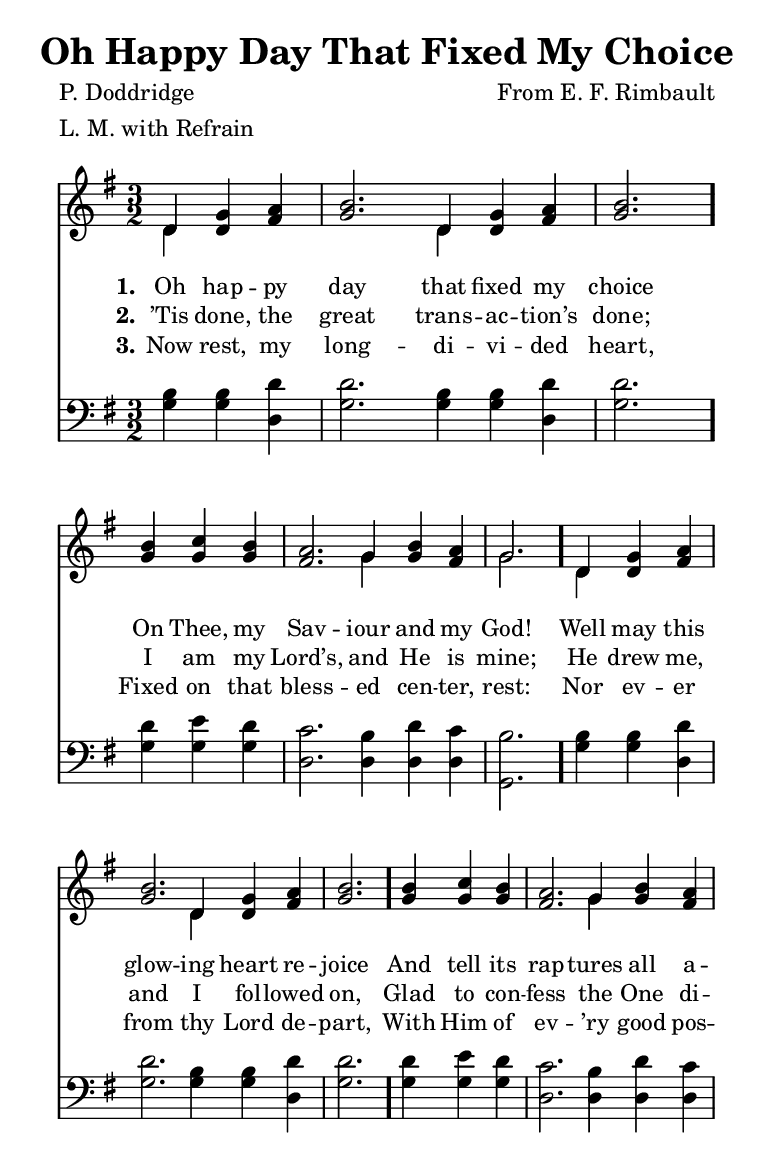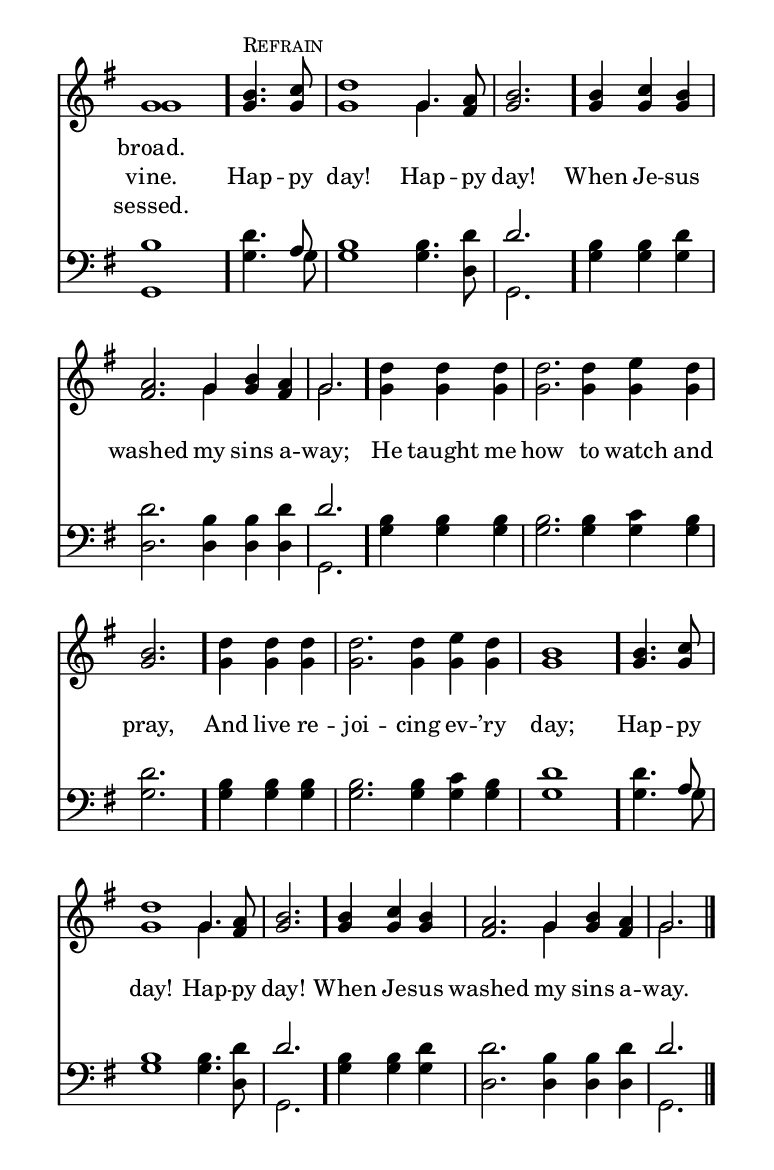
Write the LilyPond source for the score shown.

\include "common/global.ily"
\paper {
  \include "common/paper.ily"
}

\header{
  %gospel
  hymnnumber = "248"
  title = "Oh Happy Day That Fixed My Choice"
  tunename = ""
  meter = "L. M. with Refrain"
  poet = "P. Doddridge"
  composer = "From E. F. Rimbault"
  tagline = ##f
}

global = {
  \include "common/overrides.ily"
  \override Staff.TimeSignature.style = #'numbered
  \time 3/2
  \override Score.MetronomeMark.transparent = ##t % hide all fermata changes too
  \tempo 2=80
  \key g \major
  \partial 2.
  \autoBeamOff
}

patternA = { c4 c c | c2. }
patternB = { c4 c c | c2. c4 c c | c1 }
patternC = { c4. c8 | c1 c4. c8 | c2. }

notesSoprano = {
\global
\relative c' {

  \changePitch \patternA { d g a | b d, g a | b }
  \changePitch \patternA { b c b | a g b a | g } \eogbreak
  \changePitch \patternA { d g a | b d, g a | b }
  \changePitch \patternB { b c b | a g b a | g } \eogbreak

  << s^\markup { \small \caps "Refrain" }
  \changePitch \patternC { b c | d g, a | b } >>
  \changePitch \patternA { b c b | a g b a | g } \eogbreak
  \changePitch \patternA { d' d d | d d e d | b }
  \changePitch \patternB { d d d | d d e d | b } \eogbreak
  \changePitch \patternC { b c | d g, a | b }
  \changePitch \patternA { b c b | a g b a | g } \eogbreak

  \bar "|."

}
}

notesAlto = {
\global
\relative e' {

  \changePitch \patternA { d d fis | g d d fis | g }
  \changePitch \patternA { g g g | fis g g fis | g }
  \changePitch \patternA { d d fis | g d d fis | g }
  \changePitch \patternB { g g g | fis g g fis | g }

  \changePitch \patternC { g g | g g fis | g }
  \changePitch \patternA { g g g | fis g g fis | g }
  \changePitch \patternA { g g g | g g g g | g }
  \changePitch \patternB { g g g | g g g g | g }
  \changePitch \patternC { g g | g g fis | g }
  \changePitch \patternA { g g g | fis g g fis | g }

}
}

notesTenor = {
\global
\relative a {

  \changePitch \patternA { b b d | d b b d | d }
  \changePitch \patternA { d e d | c b d c | b }
  \changePitch \patternA { b b d | d b b d | d }
  \changePitch \patternB { d e d | c b d c | b }

  \changePitch \patternC { d a | b b d | d }
  \changePitch \patternA { b b d | d b b d | d }
  \changePitch \patternA { b b b | b b c b | d }
  \changePitch \patternB { b b b | b b c b | d }
  \changePitch \patternC { d a | b b d | d }
  \changePitch \patternA { b b d | d b b d | d }

}
}

notesBass = {
\global
\relative f {

  \changePitch \patternA { g g d | g g g d | g }
  \changePitch \patternA { g g g | d d d d | g, }
  \changePitch \patternA { g' g d | g g g d | g }
  \changePitch \patternB { g g g | d d d d | g, }

  \changePitch \patternC { g' g | g g d | g, }
  \changePitch \patternA { g' g g | d d d d | g, }
  \changePitch \patternA { g' g g | g g g g | g }
  \changePitch \patternB { g g g | g g g g | g }
  \changePitch \patternC { g g | g g d | g, }
  \changePitch \patternA { g' g g | d d d d | g, }

}
}

Refrain = \lyricmode {

Hap -- py day! Hap -- py day! \bar "."
When Je -- sus washed my sins a -- way; \bar "."
He taught me how to watch and pray, \bar "."
And live re -- joi -- cing ev -- ’ry day; \bar "."
Hap -- py day! Hap -- py day! \bar "."
When Je -- sus washed my sins a -- way. \bar "."

}

wordsA = \lyricmode {
\set stanza = "1."

Oh hap -- py day that fixed my choice \bar "."
On Thee, my Sav -- iour and my God! \bar "."
Well may this glow -- ing heart re -- joice \bar "."
And tell its rap -- tures all a -- broad. \bar "."

}

wordsB = \lyricmode {
\set stanza = "2."

’Tis done, the great trans -- ac -- tion’s done;
I am my Lord’s, and He is mine;
He drew me, and I fol -- lowed on,
Glad to con -- fess the One di -- vine.

\Refrain

}

wordsC = \lyricmode {
\set stanza = "3."

Now rest, my long -- di -- vi -- ded heart,
Fixed on that bless -- ed cen -- ter, rest:
Nor ev -- er from thy Lord de -- part,
With Him of ev -- ’ry good pos -- sessed.

}

\score {
  \context ChoirStaff <<
    \context Staff = upper <<
      \set Staff.autoBeaming = ##f
      \set ChoirStaff.systemStartDelimiter = #'SystemStartBar
      \set ChoirStaff.printPartCombineTexts = ##f
      \partcombine #'(2 . 9) \notesSoprano \notesAlto
      \context NullVoice = sopranos { \voiceOne << \notesSoprano >> }
      \context NullVoice = altos { \voiceTwo << \notesAlto >> }
      \context Lyrics = one   \lyricsto sopranos \wordsA
      \context Lyrics = two   \lyricsto sopranos \wordsB
      \context Lyrics = three \lyricsto sopranos \wordsC
    >>
    \context Staff = men <<
      \set Staff.autoBeaming = ##f
      \clef bass
      \set ChoirStaff.printPartCombineTexts = ##f
      \partcombine #'(2 . 9) \notesTenor \notesBass
      \context NullVoice = tenors { \voiceOne << \notesTenor >> }
      \context NullVoice = basses { \voiceTwo << \notesBass >> }
    >>
  >>
  \layout {
    \include "common/layout.ily"
  }
  \midi{
    \include "common/midi.ily"
  }
}

\version "2.19.49"  % necessary for upgrading to future LilyPond versions.

% vi:set et ts=2 sw=2 ai nocindent syntax=lilypond:
